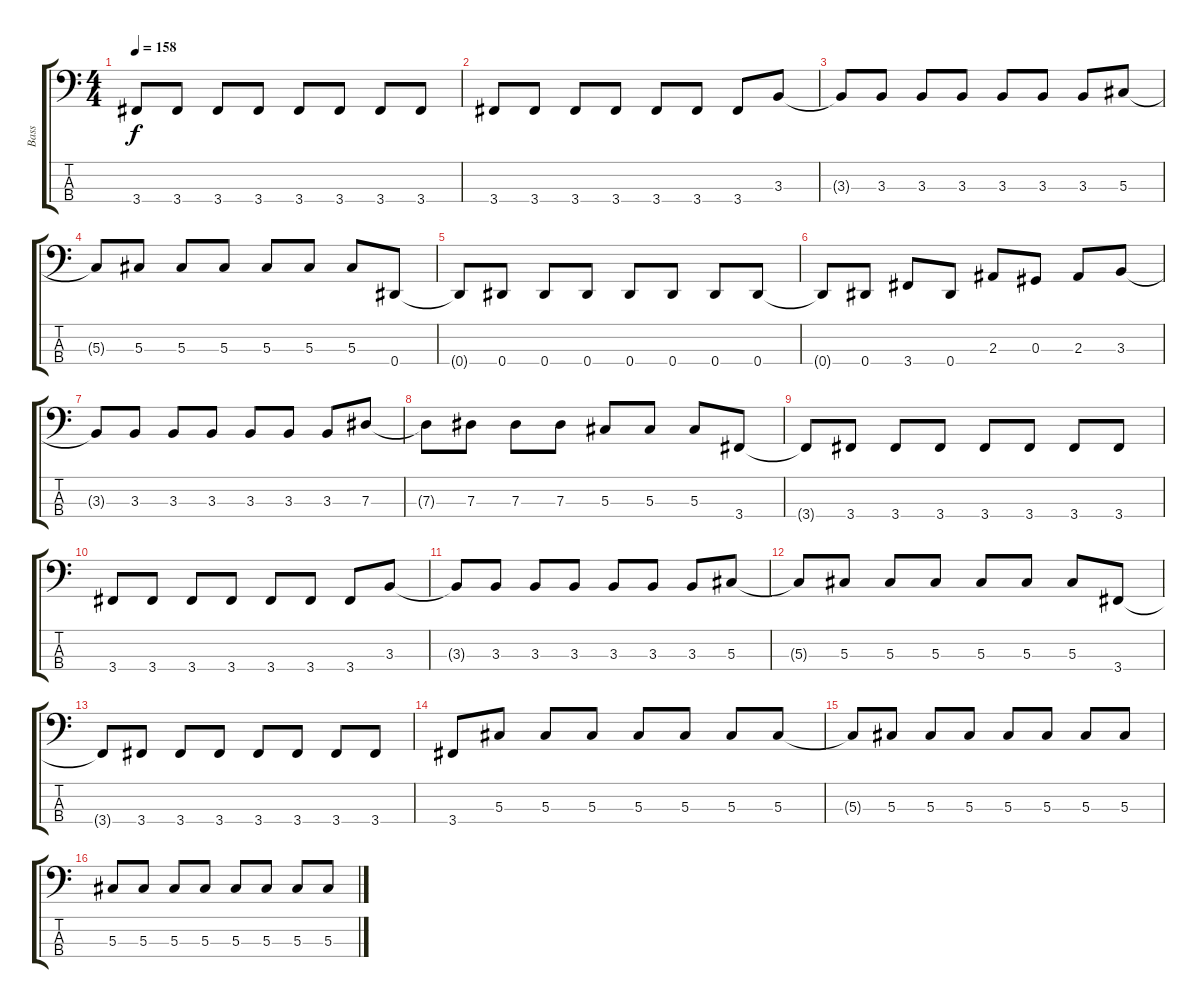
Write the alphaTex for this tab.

\track ("Bass" "Bass") {instrument electricbassfinger}
\staff {score tabs}
\tuning (Gb2 Db2 Ab1 Eb1) {hide}
\ts (4 4)
\tempo 158
\clef f4
\ks c
3.4{t}.8{dy f} 3.4.8 3.4.8 3.4.8 3.4.8 3.4.8 3.4.8 3.4.8 |
3.4.8 3.4.8 3.4.8 3.4.8 3.4.8 3.4.8 3.4.8 3.3.8 |
3.3{t}.8 3.3.8 3.3.8 3.3.8 3.3.8 3.3.8 3.3.8 5.3.8 |
5.3{t}.8 5.3.8 5.3.8 5.3.8 5.3.8 5.3.8 5.3.8 0.4.8 |
0.4{t}.8 0.4.8 0.4.8 0.4.8 0.4.8 0.4.8 0.4.8 0.4.8 |
0.4{t}.8 0.4.8 3.4.8 0.4.8 2.3.8 0.3.8 2.3.8 3.3.8 |
3.3{t}.8 3.3.8 3.3.8 3.3.8 3.3.8 3.3.8 3.3.8 7.3.8 |
7.3{t}.8 7.3.8 7.3.8 7.3.8 5.3.8 5.3.8 5.3.8 3.4.8 |
3.4{t}.8 3.4.8 3.4.8 3.4.8 3.4.8 3.4.8 3.4.8 3.4.8 |
3.4.8 3.4.8 3.4.8 3.4.8 3.4.8 3.4.8 3.4.8 3.3.8 |
3.3{t}.8 3.3.8 3.3.8 3.3.8 3.3.8 3.3.8 3.3.8 5.3.8 |
5.3{t}.8 5.3.8 5.3.8 5.3.8 5.3.8 5.3.8 5.3.8 3.4.8 |
3.4{t}.8 3.4.8 3.4.8 3.4.8 3.4.8 3.4.8 3.4.8 3.4.8 |
3.4.8 5.3.8 5.3.8 5.3.8 5.3.8 5.3.8 5.3.8 5.3.8 |
5.3{t}.8 5.3.8 5.3.8 5.3.8 5.3.8 5.3.8 5.3.8 5.3.8 |
5.3.8 5.3.8 5.3.8 5.3.8 5.3.8 5.3.8 5.3.8 5.3.8
